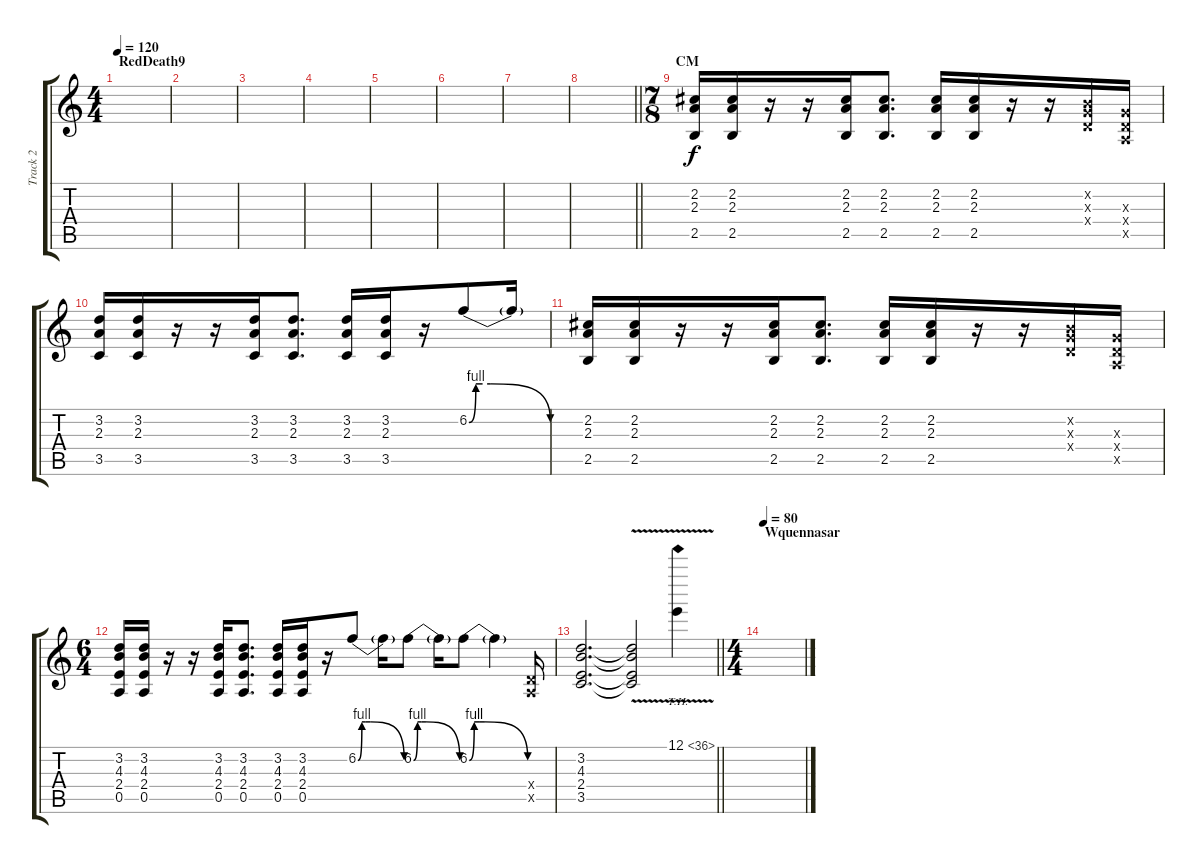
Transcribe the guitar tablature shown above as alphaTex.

\track ("Track 2" "Track 2") {instrument acousticguitarnylon}
\staff {score tabs}
\tuning (E4 B3 G3 D3 A2 E2) {hide}
\ts (4 4)
\section ("" "RedDeath9")
\tempo 120
\clef g2
\ks c
|
|
|
|
|
|
|
\barLineRight lightlight
|
\ts (7 8)
\section ("" "CM")
(2.2 2.3 2.5).16{dy f instrument overdrivenguitar} (2.2 2.3 2.5).16 r.16 r.16 (2.2 2.3 2.5).16 (2.2 2.3 2.5).8{d} (2.2 2.3 2.5).16 (2.2 2.3 2.5).16 r.16 r.16 (0.2{x} 0.3{x} 0.4{x}).16 (0.3{x} 0.4{x} 0.5{x}).16 |
(3.2 2.3 3.5).16 (3.2 2.3 3.5).16 r.16 r.16 (3.2 2.3 3.5).16 (3.2 2.3 3.5).8{d} (3.2 2.3 3.5).16 (3.2 2.3 3.5).16 r.16 6.2{be (custom 0 0 5 4 10 4 16 4 60 0)}.8 6.2{t}.16 |
(2.2 2.3 2.5).16 (2.2 2.3 2.5).16 r.16 r.16 (2.2 2.3 2.5).16 (2.2 2.3 2.5).8{d} (2.2 2.3 2.5).16 (2.2 2.3 2.5).16 r.16 r.16 (0.2{x} 0.3{x} 0.4{x}).16 (0.3{x} 0.4{x} 0.5{x}).16 |
\ts (6 4)
(3.2 4.3 2.4 0.5).16 (3.2 4.3 2.4 0.5).16 r.16 r.16 (3.2 4.3 2.4 0.5).16 (3.2 4.3 2.4 0.5).8{d} (3.2 4.3 2.4 0.5).16 (3.2 4.3 2.4 0.5).16 r.16 6.2{be (custom 0 0 5 4 10 4 16 4 60 0)}.8 6.2{t}.16 6.2{be (custom 0 0 5 4 10 4 16 4 60 0)}.8 6.2{t}.16 6.2{be (custom 0 0 5 4 10 4 16 4 60 0)}.8 6.2{t}.4 (0.4{x} 0.5{x}).16 |
\barLineRight lightlight
(3.2 4.3 2.4 3.5).2{d} (3.2{v t} 4.3{v t} 2.4{v t} 3.5{v t}).2 12.1{th 24 v}.4 |
\ts (4 4)
\section ("" "Wquennasar")
\tempo 80
